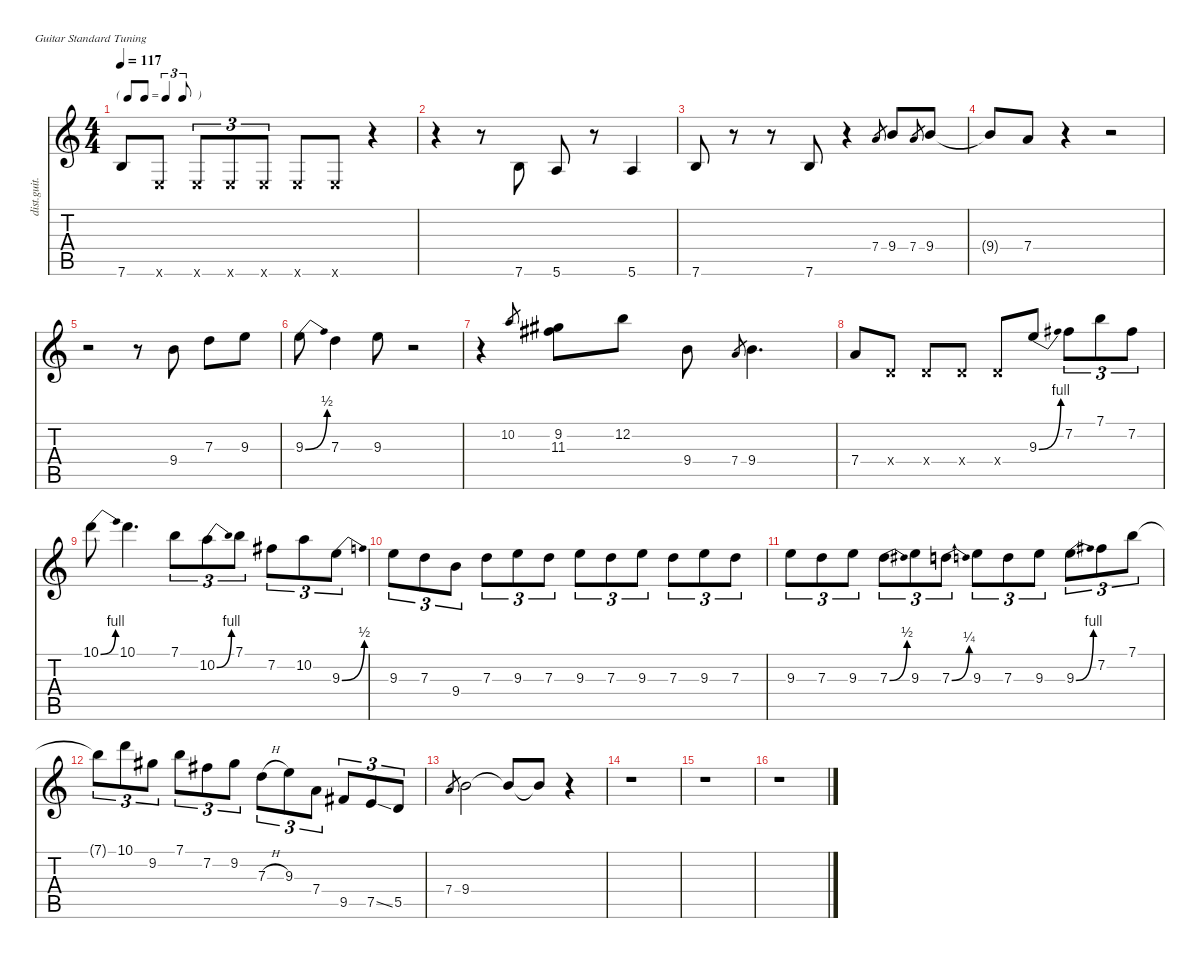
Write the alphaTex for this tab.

\defaultSystemsLayout 4
\hideDynamics
\bracketExtendMode nobrackets
\otherSystemsTrackNameOrientation horizontal
\track ("Guitare Solo" "dist.guit.") {instrument distortionguitar}
\staff {score tabs}
\tuning (E4 B3 G3 D3 A2 E2)
\ts (4 4)
\tf triplet8th
\tempo 117
\clef g2
\ks c
7.6.8{dy f beam Up} 0.6{x}.8{beam Up} 0.6{x}.8{tu (3 2) beam Up} 0.6{x}.8{tu (3 2) beam Up} 0.6{x}.8{tu (3 2) beam Up} 0.6{x}.8{beam Up} 0.6{x}.8{beam Up} r.4{beam Up} |
r.4{beam Down} r.8{beam Down} 7.6.8{beam Up} 5.6.8{beam Up} r.8{beam Up} 5.6.4{beam Up} |
7.6.8{beam Up} r.8{beam Up} r.8{beam Up} 7.6.8{beam Up} r.4{beam Up} 7.4.8{gr dy mf beam Up} 9.4.8{dy f beam Up} 7.4.8{gr dy mf beam Up} 9.4.8{dy f beam Up} |
9.4{t}.8{beam Up} 7.4.8{beam Up} r.4{beam Up} r.2{beam Up} |
r.2{beam Down} r.8{beam Down} 9.4.8{beam Down} 7.3.8{beam Down} 9.3.8{beam Down} |
9.3{be (bend 0 0 30 2)}.8{beam Down} 7.3.4{beam Down} 9.3.8{beam Down} r.2{beam Down} |
r.4{beam Down} 10.2.8{gr dy mf beam Up} (9.2{acc #} 11.3{acc #}).8{dy f beam Down} 12.2.8{beam Down} 9.4.8{beam Down} 7.4.8{gr dy mf beam Up} 9.4.4{d dy f beam Down} |
7.4.8{beam Up} 0.4{x}.8{beam Up} 0.4{x}.8{beam Up} 0.4{x}.8{beam Up} 0.4{x}.8{beam Up} 9.3{be (bend 0 0 30 4)}.8{beam Up} 7.2{acc #}.8{tu (3 2) beam Down} 7.1.8{tu (3 2) beam Down} 7.2{acc #}.8{tu (3 2) beam Down} |
10.1{be (bend 0 0 30 4)}.8{beam Down} 10.1.4{d beam Down} 7.1.8{tu (3 2) beam Down} 10.2{be (bend 0 0 30 4)}.8{tu (3 2) beam Down} 7.1.8{tu (3 2) beam Down} 7.2{acc #}.8{tu (3 2) beam Down} 10.2.8{tu (3 2) beam Down} 9.3{be (bend 0 0 30 2)}.8{tu (3 2) beam Down} |
9.3.8{tu (3 2) beam Down} 7.3.8{tu (3 2) beam Down} 9.4.8{tu (3 2) beam Down} 7.3.8{tu (3 2) beam Down} 9.3.8{tu (3 2) beam Down} 7.3.8{tu (3 2) beam Down} 9.3.8{tu (3 2) beam Down} 7.3.8{tu (3 2) beam Down} 9.3.8{tu (3 2) beam Down} 7.3.8{tu (3 2) beam Down} 9.3.8{tu (3 2) beam Down} 7.3.8{tu (3 2) beam Down} |
9.3.8{tu (3 2) beam Down} 7.3.8{tu (3 2) beam Down} 9.3.8{tu (3 2) beam Down} 7.3{be (bend 0 0 30 2)}.8{tu (3 2) beam Down} 9.3.8{tu (3 2) beam Down} 7.3{be (bend 0 0 30 1)}.8{tu (3 2) beam Down} 9.3.8{tu (3 2) beam Down} 7.3.8{tu (3 2) beam Down} 9.3.8{tu (3 2) beam Down} 9.3{be (bend 0 0 30 4)}.8{tu (3 2) beam Down} 7.2{acc #}.8{tu (3 2) beam Down} 7.1.8{tu (3 2) beam Down} |
7.1{t}.8{tu (3 2) beam Down} 10.1.8{tu (3 2) beam Down} 9.2{acc #}.8{tu (3 2) beam Down} 7.1.8{tu (3 2) beam Down} 7.2{acc #}.8{tu (3 2) beam Down} 9.2{acc #}.8{tu (3 2) beam Down} 7.3{h}.8{tu (3 2) beam Down} 9.3.8{tu (3 2) beam Down} 7.4.8{tu (3 2) beam Down} 9.5{acc #}.8{tu (3 2) beam Up} 7.5{ss}.8{tu (3 2) beam Up} 5.5.8{tu (3 2) beam Up} |
7.4.8{gr dy mf beam Up} 9.4.2{dy f beam Down} 9.4{t}.8{beam Up} 9.4{t}.8{beam Up} r.4{beam Up} |
r.1{beam Down} |
r.1{beam Down} |
r.1{beam Down}
